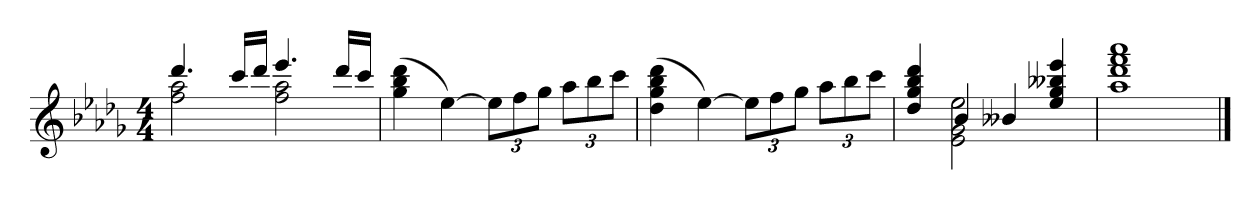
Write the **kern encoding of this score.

**kern
*part1
*staff1
*clefG2
*k[b-e-a-d-g-]
*D-:
*M4/4
=1
*^
4.ddd-/	2ff\ 2aa-\
16ccc/LL	.
16ddd-/JJ	.
4.eee-/	2ff\ 2aa-\
16ddd-/LL	.
16ccc/JJ	.
*v	*v
=2
(>4gg-\ 4bb-\ 4ddd-\
[4ee-\)
12ee-\L]
12ff\
12gg-\J
12aa-\L
12bb-\
12ccc\J
!!LO:LB:g=z
=3
(>4dd-\ 4gg-\ 4bb-\ 4ddd-\
[4ee-\)
12ee-\L]
12ff\
12gg-\J
12aa-\L
12bb-\
12ccc\J
=4
*^
4dd-/ 4gg-/ 4bb-/ 4ddd-/	4ryy
4b-/	2e-\ 2g-\ 2ee-\
4b--X/	.
4ee-/ 4gg-/ 4bb--X/ 4eee-/	4ryy
*v	*v
=5
1aa- 1ddd- 1fff 1aaa-
==
*-
